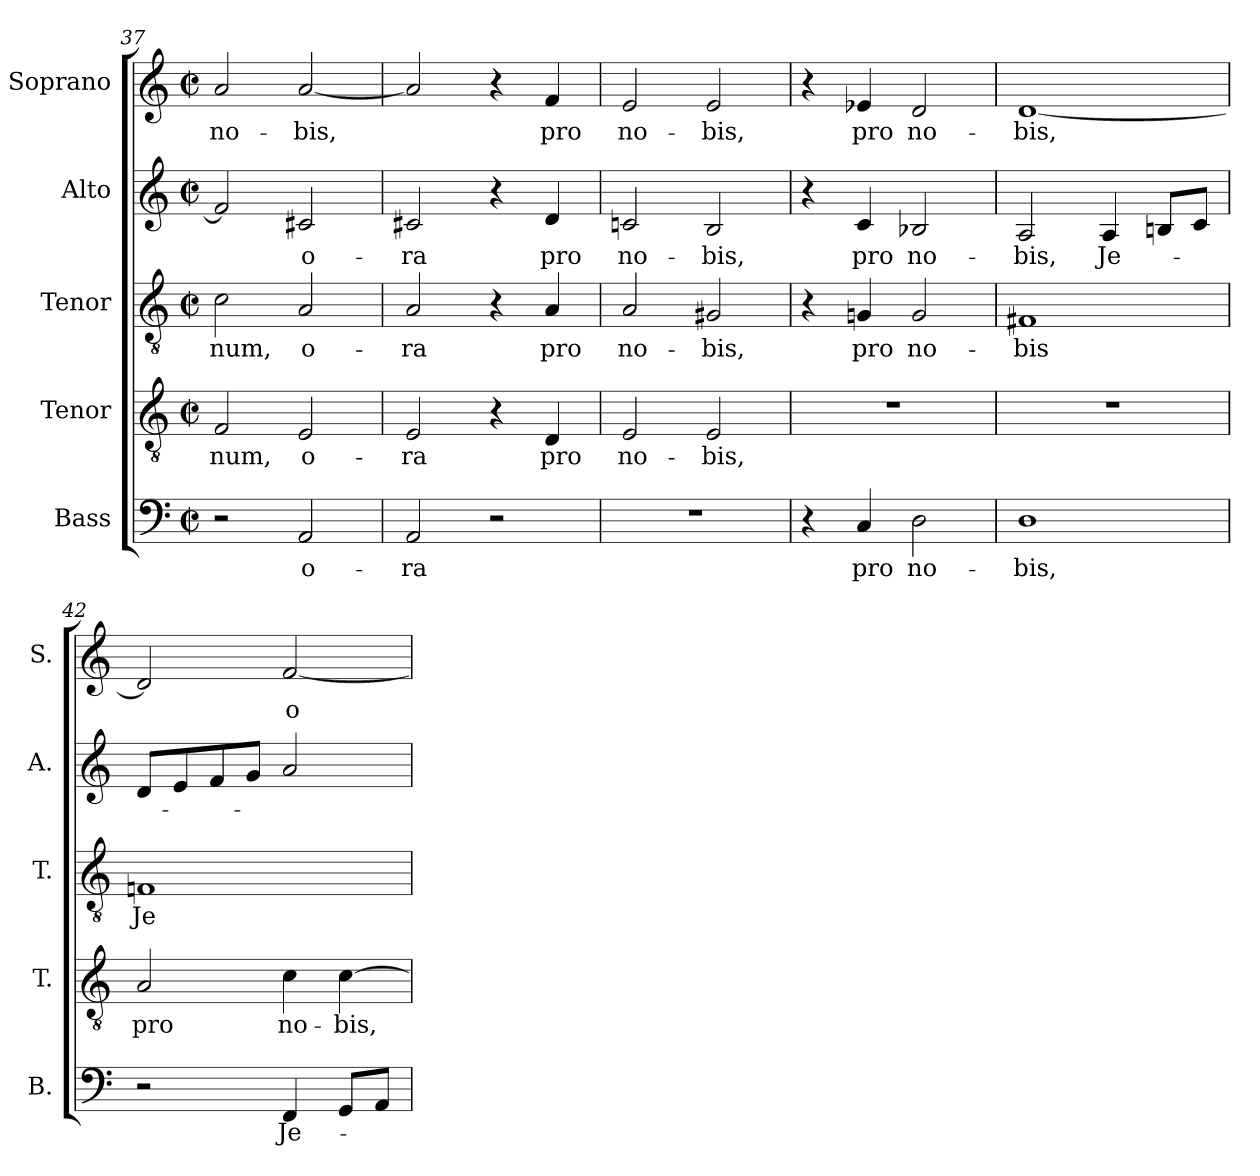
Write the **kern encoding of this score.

**kern	**text	**kern	**text	**kern	**text	**kern	**text	**kern	**text
*part5	*part5	*part4	*part4	*part3	*part3	*part2	*part2	*part1	*part1
*staff5	*staff5	*staff4	*staff4	*staff3	*staff3	*staff2	*staff2	*staff1	*staff1
*I"Bass	*	*I"Tenor	*	*I"Tenor	*	*I"Alto	*	*I"Soprano	*
*I'B.	*	*I'T.	*	*I'T.	*	*I'A.	*	*I'S.	*
*clefF4	*	*clefGv2	*	*clefGv2	*	*clefG2	*	*clefG2	*
*	*	*ITrd7c12	*	*ITrd7c12	*	*	*	*	*
*k[]	*	*k[]	*	*k[]	*	*k[]	*	*k[]	*
*C:	*	*C:	*	*C:	*	*C:	*	*C:	*
*M2/2	*	*M2/2	*	*M2/2	*	*M2/2	*	*M2/2	*
*met(c|)	*	*met(c|)	*	*met(c|)	*	*met(c|)	*	*met(c|)	*
=37	=37	=37	=37	=37	=37	=37	=37	=37	=37
!	!	!	!LO:LY:b:color=#000000	!	!	!	!	!	!
!	!	!	!	!	!LO:LY:b:color=#000000	!	!	!	!
!	!	!	!	!	!	!	!	!	!LO:LY:b:color=#000000
2r	.	2FFi/	-num,	2Ci\	-num,	2fi/]	.	2ai/	no-
!	!LO:LY:b:color=#000000	!	!	!	!	!	!	!	!
!	!	!	!LO:LY:b:color=#000000	!	!	!	!	!	!
!	!	!	!	!	!LO:LY:b:color=#000000	!	!	!	!
!	!	!	!	!	!	!	!LO:LY:b:color=#000000	!	!
!	!	!	!	!	!	!	!	!	!LO:LY:b:color=#000000
2AAi/	o-	2EEi/	o-	2AAi/	o-	2c#Xi/	o-	[2ai/	-bis,
=38	=38	=38	=38	=38	=38	=38	=38	=38	=38
!	!LO:LY:b:color=#000000	!	!	!	!	!	!	!	!
!	!	!	!LO:LY:b:color=#000000	!	!	!	!	!	!
!	!	!	!	!	!LO:LY:b:color=#000000	!	!	!	!
!	!	!	!	!	!	!	!LO:LY:b:color=#000000	!	!
2AAi/	-ra	2EEi/	-ra	2AAi/	-ra	2c#Xi/	-ra	2ai/]	.
2r	.	4r	.	4r	.	4r	.	4r	.
!	!	!	!LO:LY:b:color=#000000	!	!	!	!	!	!
!	!	!	!	!	!LO:LY:b:color=#000000	!	!	!	!
!	!	!	!	!	!	!	!LO:LY:b:color=#000000	!	!
!	!	!	!	!	!	!	!	!	!LO:LY:b:color=#000000
.	.	4DDi/	pro	4AAi/	pro	4di/	pro	4fi/	pro
!!LO:LB:g=z
=39	=39	=39	=39	=39	=39	=39	=39	=39	=39
!	!	!	!LO:LY:b:color=#000000	!	!	!	!	!	!
!	!	!	!	!	!LO:LY:b:color=#000000	!	!	!	!
!	!	!	!	!	!	!	!LO:LY:b:color=#000000	!	!
!	!	!	!	!	!	!	!	!	!LO:LY:b:color=#000000
1r	.	2EEi/	no-	2AAi/	no-	2cni/	no-	2ei/	no-
!	!	!	!LO:LY:b:color=#000000	!	!	!	!	!	!
!	!	!	!	!	!LO:LY:b:color=#000000	!	!	!	!
!	!	!	!	!	!	!	!LO:LY:b:color=#000000	!	!
!	!	!	!	!	!	!	!	!	!LO:LY:b:color=#000000
.	.	2EEi/	-bis,	2GG#Xi/	-bis,	2Bi/	-bis,	2ei/	-bis,
=40	=40	=40	=40	=40	=40	=40	=40	=40	=40
4r	.	1r	.	4r	.	4r	.	4r	.
!	!LO:LY:b:color=#000000	!	!	!	!	!	!	!	!
!	!	!	!	!	!LO:LY:b:color=#000000	!	!	!	!
!	!	!	!	!	!	!	!LO:LY:b:color=#000000	!	!
!	!	!	!	!	!	!	!	!	!LO:LY:b:color=#000000
4Ci/	pro	.	.	4GGni/	pro	4ci/	pro	4e-Xi/	pro
!	!LO:LY:b:color=#000000	!	!	!	!	!	!	!	!
!	!	!	!	!	!LO:LY:b:color=#000000	!	!	!	!
!	!	!	!	!	!	!	!LO:LY:b:color=#000000	!	!
!	!	!	!	!	!	!	!	!	!LO:LY:b:color=#000000
2Di\	no-	.	.	2GGi/	no-	2B-Xi/	no-	2di/	no-
=41	=41	=41	=41	=41	=41	=41	=41	=41	=41
!	!LO:LY:b:color=#000000	!	!	!	!	!	!	!	!
!	!	!	!	!	!LO:LY:b:color=#000000	!	!	!	!
!	!	!	!	!	!	!	!LO:LY:b:color=#000000	!	!
!	!	!	!	!	!	!	!	!	!LO:LY:b:color=#000000
1Di	-bis,	1r	.	1FF#Xi	-bis	2Ai/	-bis,	[1di	-bis,
!	!	!	!	!	!	!	!LO:LY:b:color=#000000	!	!
.	.	.	.	.	.	4Ai/	Je-	.	.
.	.	.	.	.	.	8Bni/L	.	.	.
.	.	.	.	.	.	8ci/J	.	.	.
=42	=42	=42	=42	=42	=42	=42	=42	=42	=42
!	!	!	!LO:LY:b:color=#000000	!	!	!	!	!	!
!	!	!	!	!	!LO:LY:b:color=#000000	!	!	!	!
2r	.	2AAi/	pro	1FFni	Je-	8di/L	.	2di/]	.
.	.	.	.	.	.	8ei/	.	.	.
.	.	.	.	.	.	8fi/	.	.	.
.	.	.	.	.	.	8gi/J	.	.	.
!	!LO:LY:b:color=#000000	!	!	!	!	!	!	!	!
!	!	!	!LO:LY:b:color=#000000	!	!	!	!	!	!
!	!	!	!	!	!	!	!	!	!LO:LY:b:color=#000000
4FFi/	Je-	4Ci\	no-	.	.	2ai/	.	[2fi/	o-
!	!	!	!LO:LY:b:color=#000000	!	!	!	!	!	!
8GGi/L	.	[4Ci\	-bis,	.	.	.	.	.	.
8AAi/J	.	.	.	.	.	.	.	.	.
=	=	=	=	=	=	=	=	=	=
*-	*-	*-	*-	*-	*-	*-	*-	*-	*-
